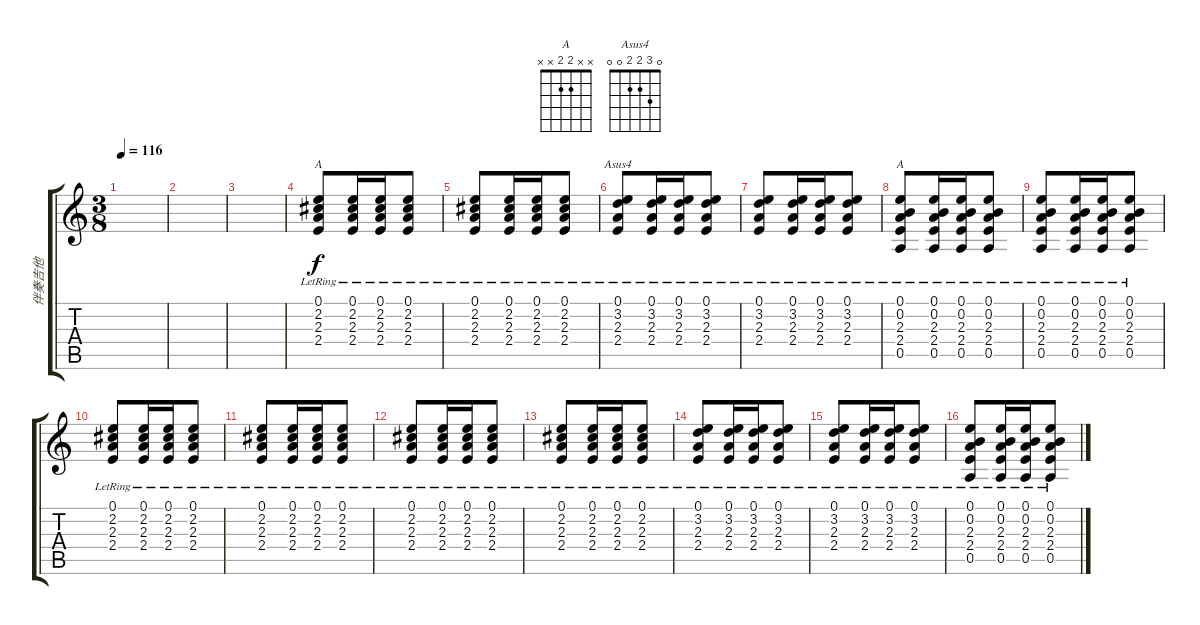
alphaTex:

\track ("伴奏吉他" "伴奏吉他") {instrument acousticguitarnylon}
\staff {score tabs}
\tuning (E4 B3 G3 D3 A2 E2) {hide}
\chord ("A" 0 2 2 2 0 0)
\chord ("Asus4" 0 3 2 2 0 0)
\chord ("A" x x 2 2 x x)
\ts (3 8)
\tempo 116
\clef g2
\ks c
|
|
|
(0.1{lr} 2.2{lr} 2.3{lr} 2.4{lr}).8{ch "A"} (0.1{lr} 2.2{lr} 2.3{lr} 2.4{lr}).16 (0.1{lr} 2.2{lr} 2.3{lr} 2.4{lr}).16 (0.1{lr} 2.2{lr} 2.3{lr} 2.4{lr}).8 |
(0.1{lr} 2.2{lr} 2.3{lr} 2.4{lr}).8 (0.1{lr} 2.2{lr} 2.3{lr} 2.4{lr}).16 (0.1{lr} 2.2{lr} 2.3{lr} 2.4{lr}).16 (0.1{lr} 2.2{lr} 2.3{lr} 2.4{lr}).8 |
(0.1{lr} 3.2{lr} 2.3{lr} 2.4{lr}).8{ch "Asus4"} (0.1{lr} 3.2{lr} 2.3{lr} 2.4{lr}).16 (0.1{lr} 3.2{lr} 2.3{lr} 2.4{lr}).16 (0.1{lr} 3.2{lr} 2.3{lr} 2.4{lr}).8 |
(0.1{lr} 3.2{lr} 2.3{lr} 2.4{lr}).8 (0.1{lr} 3.2{lr} 2.3{lr} 2.4{lr}).16 (0.1{lr} 3.2{lr} 2.3{lr} 2.4{lr}).16 (0.1{lr} 3.2{lr} 2.3{lr} 2.4{lr}).8 |
(0.1{lr} 0.2{lr} 2.3{lr} 2.4{lr} 0.5).8{ch "A"} (0.1{lr} 0.2{lr} 2.3{lr} 2.4{lr} 0.5).16 (0.1{lr} 0.2{lr} 2.3{lr} 2.4{lr} 0.5).16 (0.1{lr} 0.2{lr} 2.3{lr} 2.4{lr} 0.5).8 |
(0.1{lr} 0.2{lr} 2.3{lr} 2.4{lr} 0.5).8 (0.1{lr} 0.2{lr} 2.3{lr} 2.4{lr} 0.5).16 (0.1{lr} 0.2{lr} 2.3{lr} 2.4{lr} 0.5).16 (0.1{lr} 0.2{lr} 2.3{lr} 2.4{lr} 0.5).8 |
(0.1{lr} 2.2{lr} 2.3{lr} 2.4{lr}).8 (0.1{lr} 2.2{lr} 2.3{lr} 2.4{lr}).16 (0.1{lr} 2.2{lr} 2.3{lr} 2.4{lr}).16 (0.1{lr} 2.2{lr} 2.3{lr} 2.4{lr}).8 |
(0.1{lr} 2.2{lr} 2.3{lr} 2.4{lr}).8 (0.1{lr} 2.2{lr} 2.3{lr} 2.4{lr}).16 (0.1{lr} 2.2{lr} 2.3{lr} 2.4{lr}).16 (0.1{lr} 2.2{lr} 2.3{lr} 2.4{lr}).8 |
(0.1{lr} 2.2{lr} 2.3{lr} 2.4{lr}).8 (0.1{lr} 2.2{lr} 2.3{lr} 2.4{lr}).16 (0.1{lr} 2.2{lr} 2.3{lr} 2.4{lr}).16 (0.1{lr} 2.2{lr} 2.3{lr} 2.4{lr}).8 |
(0.1{lr} 2.2{lr} 2.3{lr} 2.4{lr}).8 (0.1{lr} 2.2{lr} 2.3{lr} 2.4{lr}).16 (0.1{lr} 2.2{lr} 2.3{lr} 2.4{lr}).16 (0.1{lr} 2.2{lr} 2.3{lr} 2.4{lr}).8 |
(0.1{lr} 3.2{lr} 2.3{lr} 2.4{lr}).8 (0.1{lr} 3.2{lr} 2.3{lr} 2.4{lr}).16 (0.1{lr} 3.2{lr} 2.3{lr} 2.4{lr}).16 (0.1{lr} 3.2{lr} 2.3{lr} 2.4{lr}).8 |
(0.1{lr} 3.2{lr} 2.3{lr} 2.4{lr}).8 (0.1{lr} 3.2{lr} 2.3{lr} 2.4{lr}).16 (0.1{lr} 3.2{lr} 2.3{lr} 2.4{lr}).16 (0.1{lr} 3.2{lr} 2.3{lr} 2.4{lr}).8 |
(0.1{lr} 0.2{lr} 2.3{lr} 2.4{lr} 0.5).8 (0.1{lr} 0.2{lr} 2.3{lr} 2.4{lr} 0.5).16 (0.1{lr} 0.2{lr} 2.3{lr} 2.4{lr} 0.5).16 (0.1{lr} 0.2{lr} 2.3{lr} 2.4{lr} 0.5).8
